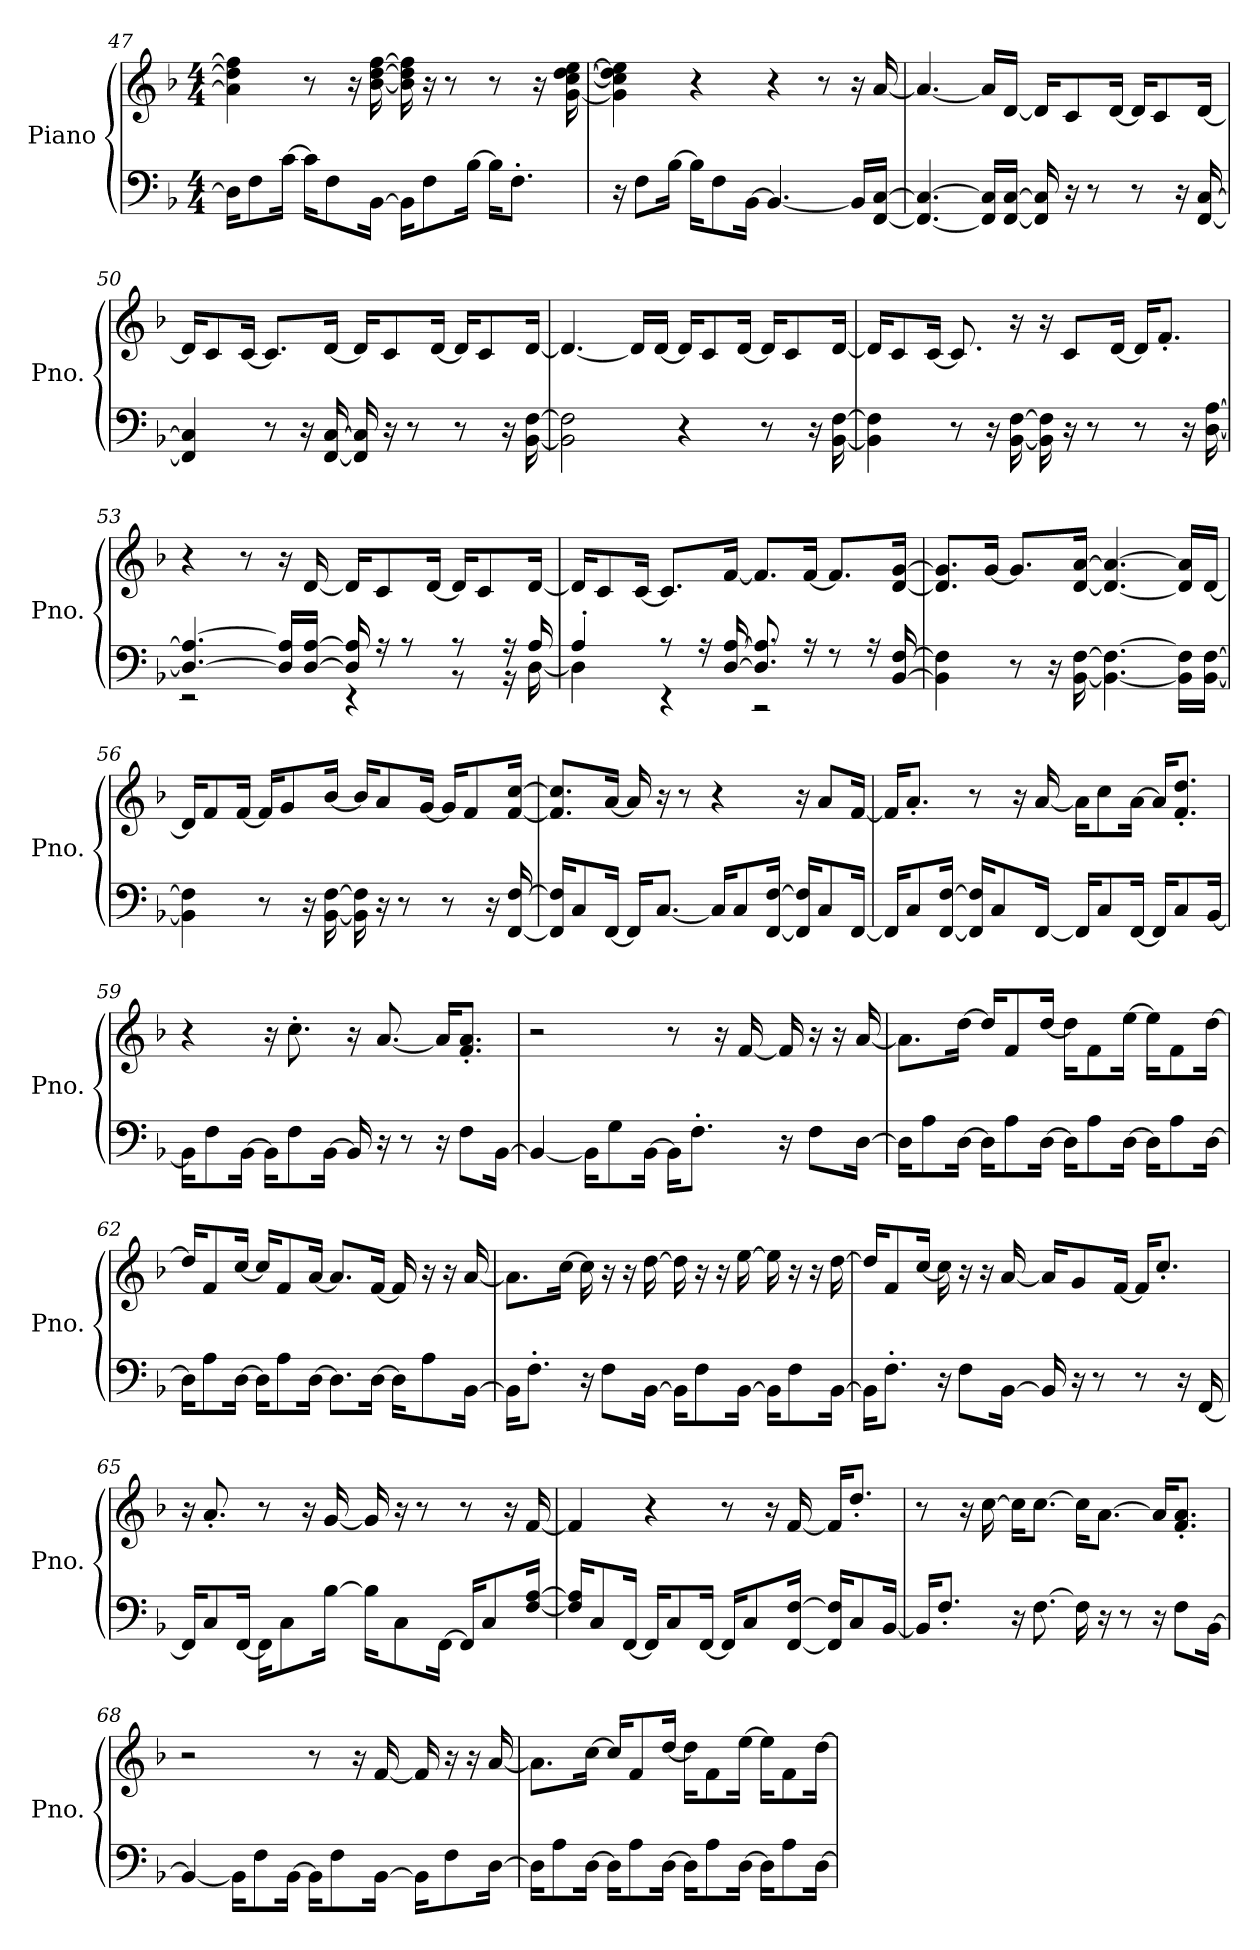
**kern	**kern
*part1	*part1
*staff2	*staff1
*I"Piano	*
*I'Pno.	*
*clefF4	*clefG2
*k[b-]	*k[b-]
*M4/4	*M4/4
=47	=47
16D\KL]	4a\] 4dd\] 4ff\]
8F\	.
[16c\Jk	.
16c\KL]	8r
8F\	.
.	16r
[16BB-\Jk	[16b-\ [16dd\ [16ff\
16BB-\KL]	16b-\] 16dd\] 16ff\]
8F\	16r
.	8r
[16B-\Jk	.
16B-\KL]	8r
8.F'\J	.
.	16r
.	[16g\ [16cc\ [16dd\ [16ee\
!!LO:LB:g=z
=48	=48
16r	4g\] 4cc\] 4dd\] 4ee\]
8F\L	.
[16B-\Jk	.
16B-\KL]	4r
8F\	.
[16BB-\Jk	.
4.BB-/_	4r
.	8r
16BB-/LL]	16r
[16FF/ [16C/JJ	[16a/
=49	=49
4.FF/_ 4.C/_	4.a/_
16FF/] 16C/]LL	16a/LL]
[16FF/ [16C/JJ	[16d/JJ
16FF/] 16C/]	16d/KL]
16r	8c/
8r	.
.	[16d/Jk
8r	16d/KL]
.	8c/
16r	.
[16FF/ [16C/	[16d/Jk
=50	=50
4FF/] 4C/]	16d/KL]
.	8c/
.	[16c/Jk
8r	8.c/L]
16r	.
[16FF/ [16C/	[16d/Jk
16FF/] 16C/]	16d/KL]
16r	8c/
8r	.
.	[16d/Jk
8r	16d/KL]
.	8c/
16r	.
[16BB-\ [16F\	[16d/Jk
!!LO:LB:g=z
=51	=51
2BB-\] 2F\]	4.d/_
.	16d/LL]
.	[16d/JJ
4r	16d/KL]
.	8c/
.	[16d/Jk
8r	16d/KL]
.	8c/
16r	.
[16BB-\ [16F\	[16d/Jk
=52	=52
4BB-\] 4F\]	16d/KL]
.	8c/
.	[16c/Jk
8r	8.c/]
16r	.
[16BB-\ [16F\	16r
16BB-\] 16F\]	16r
16r	8c/L
8r	.
.	[16d/Jk
8r	16d/KL]
.	8.f'/J
16r	.
[16D\ [16A\	.
=53	=53
*^	*
4.D/_ 4.A/_	2r	4r
.	.	8r
16D/] 16A/]LL	.	16r
[16D/ [16A/JJ	.	[16d/
16D/] 16A/]	4r	16d/KL]
16r	.	8c/
8r	.	.
.	.	[16d/Jk
8r	8r	16d/KL]
.	.	8c/
16r	16r	.
16A/	[16D\	[16d/Jk
!!LO:PB:g=z
=54	=54	=54
4A'/	4D\]	16d/KL]
.	.	8c/
.	.	[16c/Jk
8r	4r	8.c/L]
16r	.	.
[16D/ [16A/	.	[16f/Jk
8.D/] 8.A/]	2r	8.f/L]
16r	.	[16f/Jk
8r	.	8.f/L]
16r	.	.
[16BB-/ [16F/	.	[16d/ [16g/Jk
*v	*v	*
=55	=55
4BB-\] 4F\]	8.d/] 8.g/]L
.	[16g/Jk
8r	8.g/L]
16r	.
[16BB-\ [16F\	[16d/ [16a/Jk
4.BB-\_ 4.F\_	4.d/_ 4.a/_
16BB-\] 16F\]LL	16d/] 16a/]LL
[16BB-\ [16F\JJ	[16d/JJ
=56	=56
4BB-\] 4F\]	16d/KL]
.	8f/
.	[16f/Jk
8r	16f/KL]
.	8g/
16r	.
[16BB-\ [16F\	[16b-/Jk
16BB-\] 16F\]	16b-/KL]
16r	8a/
8r	.
.	[16g/Jk
8r	16g/KL]
.	8f/
16r	.
[16FF/ [16F/	[16f/ [16cc/Jk
!!LO:LB:g=z
=57	=57
16FF/] 16F/]KL	8.f/] 8.cc/]L
8C/	.
[16FF/Jk	[16a/Jk
16FF/KL]	16a/]
[8.C/J	16r
.	8r
16C/KL]	4r
8C/	.
[16FF/ [16F/Jk	.
16FF/] 16F/]KL	16r
8C/	8a/L
[16FF/Jk	[16f/Jk
=58	=58
16FF/KL]	16f/KL]
8C/	8.a'/J
[16FF/ [16F/Jk	.
16FF/] 16F/]KL	8r
8C/	.
.	16r
[16FF/Jk	[16a/
16FF/KL]	16a\KL]
8C/	8cc\
[16FF/Jk	[16a\Jk
16FF/KL]	16a/KL]
8C/	8.f/' 8.dd/'J
[16BB-/Jk	.
=59	=59
16BB-\KL]	4r
8F\	.
[16BB-\Jk	.
16BB-\KL]	16r
8F\	8.cc'\
[16BB-\Jk	.
16BB-/]	16r
16r	[8.a/
8r	.
16r	16a/KL]
8F\L	8.f/' 8.a/'J
[16BB-\Jk	.
!!LO:LB:g=z
=60	=60
4BB-/_	2r
16BB-\KL]	.
8G\	.
[16BB-\Jk	.
16BB-\KL]	8r
8.F'\J	.
.	16r
.	[16f/
16r	16f/]
8F\L	16r
.	16r
[16D\Jk	[16a/
=61	=61
16D\KL]	8.a\L]
8A\	.
[16D\Jk	[16dd\Jk
16D\KL]	16dd/KL]
8A\	8f/
[16D\Jk	[16dd/Jk
16D\KL]	16dd\KL]
8A\	8f\
[16D\Jk	[16ee\Jk
16D\KL]	16ee\KL]
8A\	8f\
[16D\Jk	[16dd\Jk
=62	=62
16D\KL]	16dd/KL]
8A\	8f/
[16D\Jk	[16cc/Jk
16D\KL]	16cc/KL]
8A\	8f/
[16D\Jk	[16a/Jk
8.D\L]	8.a/L]
[16D\Jk	[16f/Jk
16D\KL]	16f/]
8A\	16r
.	16r
[16BB-\Jk	[16a/
!!LO:LB:g=z
=63	=63
16BB-\KL]	8.a\L]
8.F'\J	.
.	[16cc\Jk
16r	16cc\]
8F\L	16r
.	16r
[16BB-\Jk	[16dd\
16BB-\KL]	16dd\]
8F\	16r
.	16r
[16BB-\Jk	[16ee\
16BB-\KL]	16ee\]
8F\	16r
.	16r
[16BB-\Jk	[16dd\
=64	=64
16BB-\KL]	16dd/KL]
8.F'\J	8f/
.	[16cc/Jk
16r	16cc\]
8F\L	16r
.	16r
[16BB-\Jk	[16a/
16BB-/]	16a/KL]
16r	8g/
8r	.
.	[16f/Jk
8r	16f/KL]
.	8.cc'/J
16r	.
[16FF/	.
=65	=65
16FF/KL]	16r
8C/	8.a'/
[16FF/Jk	.
16FF\KL]	8r
8C\	.
.	16r
[16B-\Jk	[16g/
16B-\KL]	16g/]
8C\	16r
.	8r
[16FF\Jk	.
16FF/KL]	8r
8C/	.
.	16r
[16F/ [16A/Jk	[16f/
!!LO:LB:g=z
=66	=66
16F/] 16A/]KL	4f/]
8C/	.
[16FF/Jk	.
16FF/KL]	4r
8C/	.
[16FF/Jk	.
16FF/KL]	8r
8C/	.
.	16r
[16FF/ [16F/Jk	[16f/
16FF/] 16F/]KL	16f/KL]
8C/	8.dd'/J
[16BB-/Jk	.
=67	=67
16BB-/KL]	8r
8.F'/J	.
.	16r
.	[16cc\
16r	16cc\KL]
[8.F\	[8.cc\J
16F\]	16cc\KL]
16r	[8.a\J
8r	.
16r	16a/KL]
8F\L	8.f/' 8.a/'J
[16BB-\Jk	.
=68	=68
4BB-/_	2r
16BB-\KL]	.
8F\	.
[16BB-\Jk	.
16BB-\KL]	8r
8F\	.
.	16r
[16BB-\Jk	[16f/
16BB-\KL]	16f/]
8F\	16r
.	16r
[16D\Jk	[16a/
!!LO:LB:g=z
=69	=69
16D\KL]	8.a\L]
8A\	.
[16D\Jk	[16cc\Jk
16D\KL]	16cc/KL]
8A\	8f/
[16D\Jk	[16dd/Jk
16D\KL]	16dd\KL]
8A\	8f\
[16D\Jk	[16ee\Jk
16D\KL]	16ee\KL]
8A\	8f\
[16D\Jk	[16dd\Jk
=	=
*-	*-
